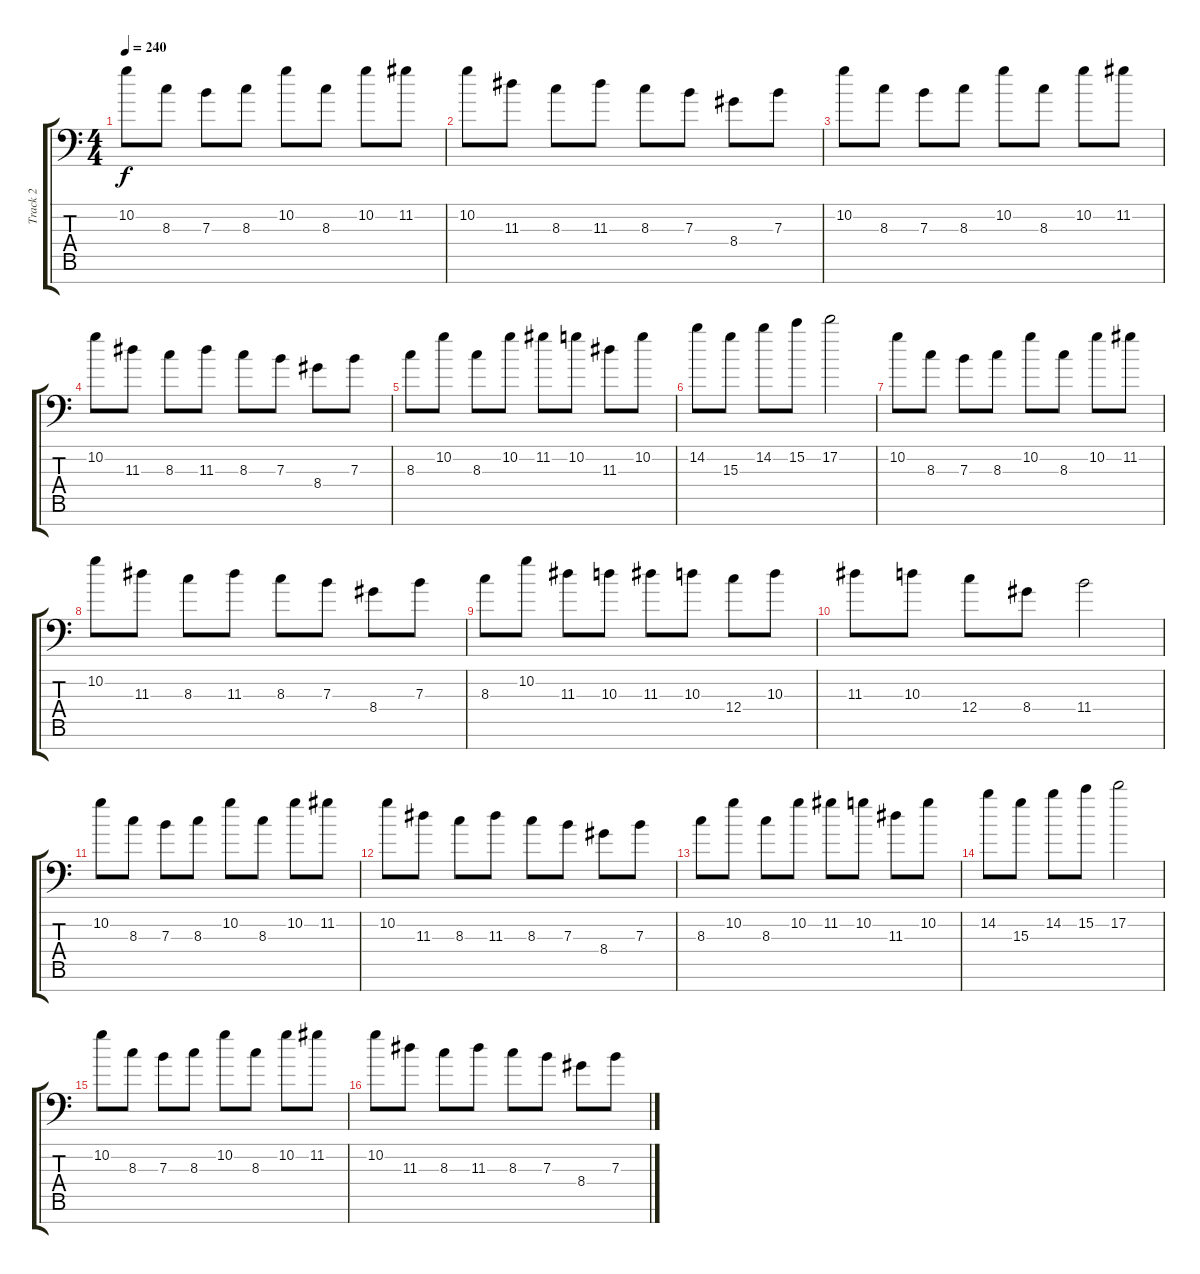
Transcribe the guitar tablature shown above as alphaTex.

\track ("Track 2" "Track 2") {instrument acousticguitarsteel}
\staff {score tabs}
\tuning (D4 A3 E3 C3 G2 D2 G1) {hide}
\ts (4 4)
\tempo 240
\clef f4
\ks c
10.2.8{dy f} 8.3.8 7.3.8 8.3.8 10.2.8 8.3.8 10.2.8 11.2.8 |
10.2.8 11.3.8 8.3.8 11.3.8 8.3.8 7.3.8 8.4.8 7.3.8 |
10.2.8 8.3.8 7.3.8 8.3.8 10.2.8 8.3.8 10.2.8 11.2.8 |
10.2.8 11.3.8 8.3.8 11.3.8 8.3.8 7.3.8 8.4.8 7.3.8 |
8.3.8 10.2.8 8.3.8 10.2.8 11.2.8 10.2.8 11.3.8 10.2.8 |
14.2.8 15.3.8 14.2.8 15.2.8 17.2.2 |
10.2.8 8.3.8 7.3.8 8.3.8 10.2.8 8.3.8 10.2.8 11.2.8 |
10.2.8 11.3.8 8.3.8 11.3.8 8.3.8 7.3.8 8.4.8 7.3.8 |
8.3.8 10.2.8 11.3.8 10.3.8 11.3.8 10.3.8 12.4.8 10.3.8 |
11.3.8 10.3.8 12.4.8 8.4.8 11.4.2 |
10.2.8 8.3.8 7.3.8 8.3.8 10.2.8 8.3.8 10.2.8 11.2.8 |
10.2.8 11.3.8 8.3.8 11.3.8 8.3.8 7.3.8 8.4.8 7.3.8 |
8.3.8 10.2.8 8.3.8 10.2.8 11.2.8 10.2.8 11.3.8 10.2.8 |
14.2.8 15.3.8 14.2.8 15.2.8 17.2.2 |
10.2.8 8.3.8 7.3.8 8.3.8 10.2.8 8.3.8 10.2.8 11.2.8 |
10.2.8 11.3.8 8.3.8 11.3.8 8.3.8 7.3.8 8.4.8 7.3.8
